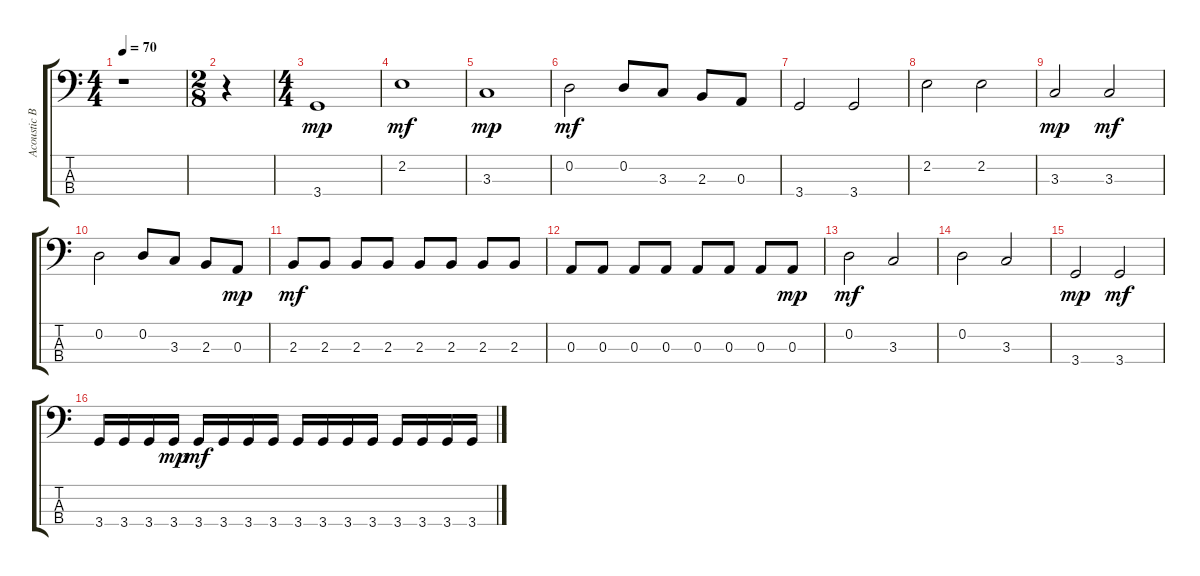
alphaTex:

\track ("Acoustic Bass" "Acoustic B") {instrument acousticbass}
\staff {score tabs}
\tuning (G2 D2 A1 E1) {hide}
\ts (4 4)
\tempo 70
\clef f4
\ks c
r.1{dy mp instrument acousticbass} |
\ts (2 8)
r.4 |
\ts (4 4)
3.4.1 |
2.2.1{dy mf} |
3.3.1{dy mp} |
0.2.2{dy mf} 0.2.8 3.3.8 2.3.8 0.3.8 |
3.4.2 3.4.2 |
2.2.2 2.2.2 |
3.3.2{dy mp} 3.3.2{dy mf} |
0.2.2 0.2.8 3.3.8 2.3.8 0.3.8{dy mp} |
2.3.8{dy mf} 2.3.8 2.3.8 2.3.8 2.3.8 2.3.8 2.3.8 2.3.8 |
0.3.8 0.3.8 0.3.8 0.3.8 0.3.8 0.3.8 0.3.8 0.3.8{dy mp} |
0.2.2{dy mf} 3.3.2 |
0.2.2 3.3.2 |
3.4.2{dy mp} 3.4.2{dy mf} |
3.4.16 3.4.16 3.4.16 3.4.16{dy mp} 3.4.16{dy mf} 3.4.16 3.4.16 3.4.16 3.4.16 3.4.16 3.4.16 3.4.16 3.4.16 3.4.16 3.4.16 3.4.16
